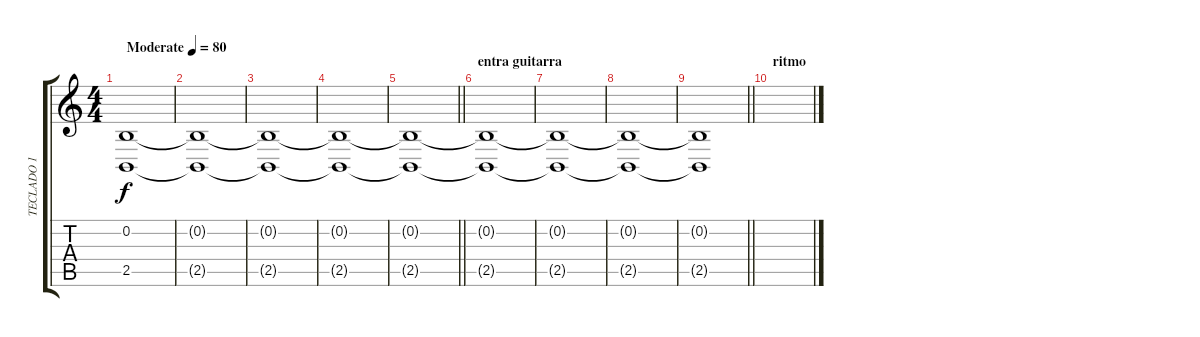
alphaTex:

\track ("TECLADO 1" "TECLADO 1") {instrument stringensemble2}
\staff {score tabs}
\tuning (E4 B3 G3 D3 A2 E2) {hide}
\ts (4 4)
\tempo (80 "Moderate")
\clef g2
\ks c
(0.2 2.5).1{dy f instrument stringensemble2} |
(0.2{t} 2.5{t}).1 |
(0.2{t} 2.5{t}).1 |
(0.2{t} 2.5{t}).1 |
\barLineRight lightlight
(0.2{t} 2.5{t}).1 |
\section ("" "entra guitarra")
(0.2{t} 2.5{t}).1 |
(0.2{t} 2.5{t}).1 |
(0.2{t} 2.5{t}).1 |
\barLineRight lightlight
(0.2{t} 2.5{t}).1 |
\section ("" "ritmo")
